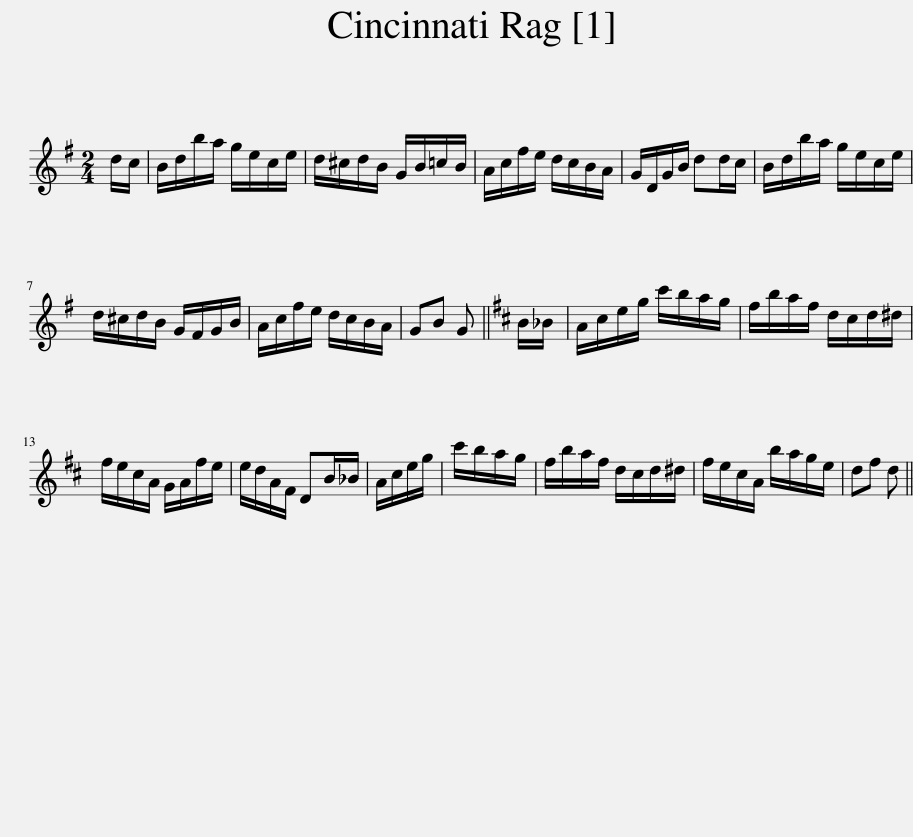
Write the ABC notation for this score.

X:1
L:1/8
M:2/4
I:linebreak $
K:G
V:1 treble
V:1
 d/c/ | B/d/b/a/ g/e/c/e/ | d/^c/d/B/ G/B/=c/B/ | A/c/f/e/ d/c/B/A/ | G/D/G/B/ dd/c/ | %5
 B/d/b/a/ g/e/c/e/ |$ d/^c/d/B/ G/F/G/B/ | A/c/f/e/ d/c/B/A/ | GB G ||[K:D] B/_B/ | %10
 A/c/e/g/ c'/b/a/g/ | f/b/a/f/ d/c/d/^d/ |$ f/e/c/A/ G/A/f/e/ | e/d/A/F/ DB/_B/ | A/c/e/g/ | %15
 c'/b/a/g/ | f/b/a/f/ d/c/d/^d/ | f/e/c/A/ b/a/g/e/ | df d || %19
